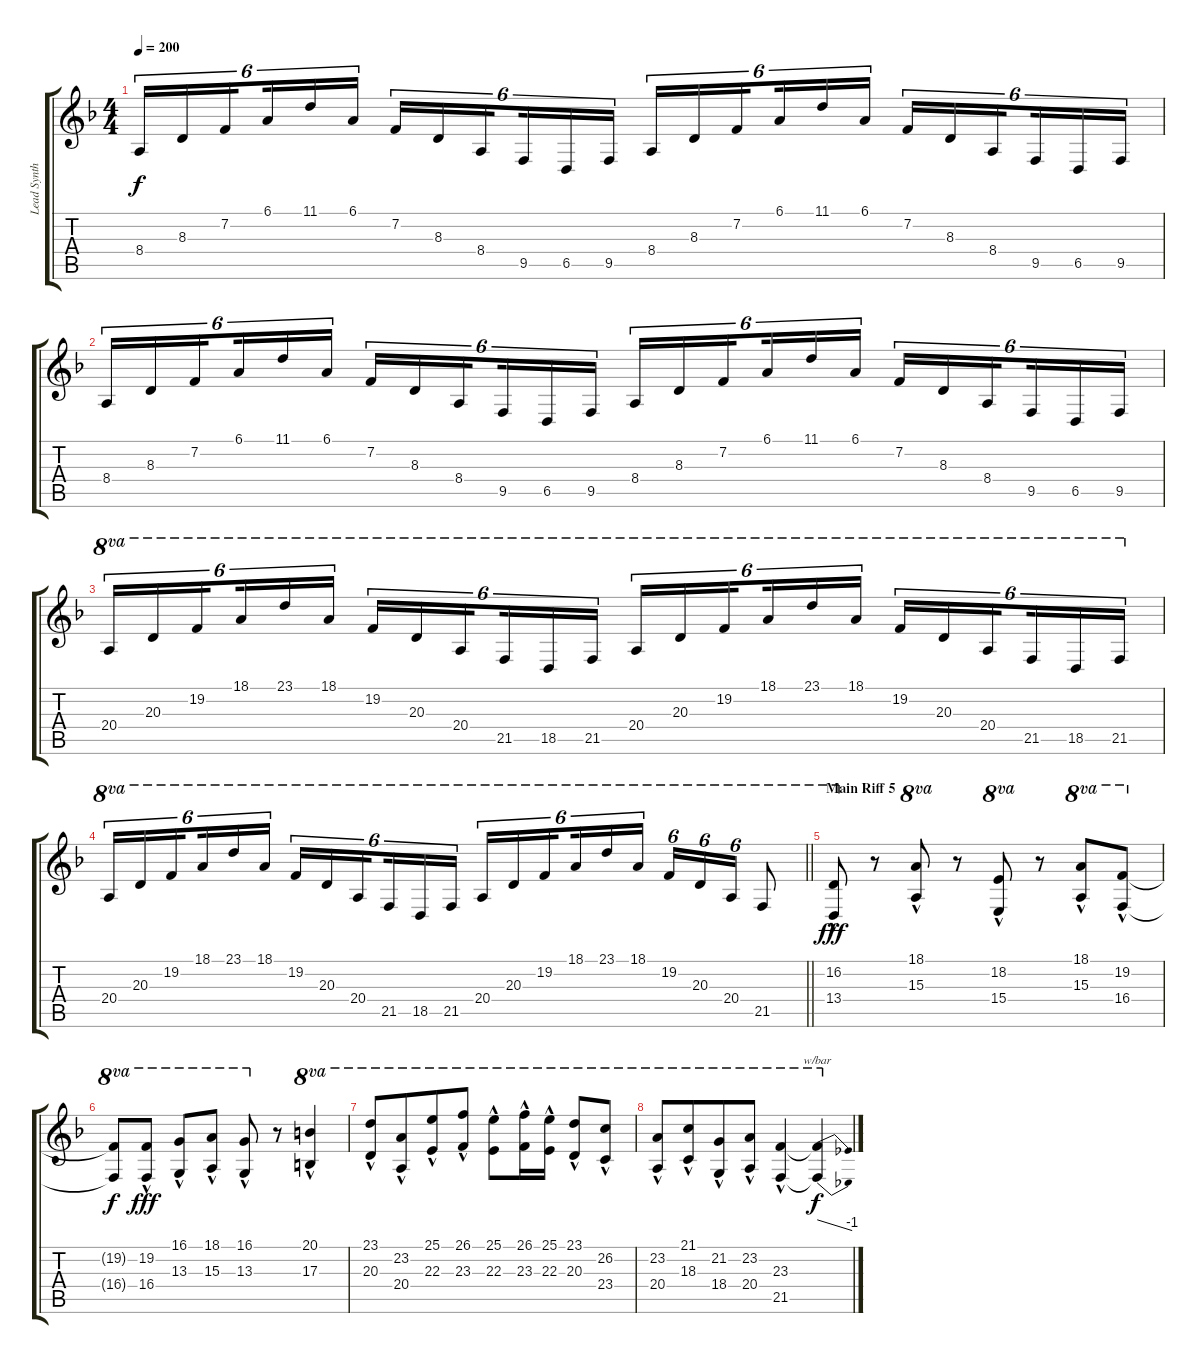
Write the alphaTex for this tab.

\track ("Lead Synth" "Lead Synth") {instrument lead1square}
\staff {score tabs}
\tuning (Eb4 Bb3 Gb3 Db3 Ab2 Eb2) {hide}
\ts (4 4)
\tempo 200
\clef g2
\ks dminor
8.4.16{tu (6 4) dy f} 8.3.16{tu (6 4)} 7.2.16{tu (6 4) beam splitsecondary} 6.1.16{tu (6 4)} 11.1.16{tu (6 4)} 6.1.16{tu (6 4)} 7.2.16{tu (6 4)} 8.3.16{tu (6 4)} 8.4.16{tu (6 4) beam splitsecondary} 9.5.16{tu (6 4)} 6.5.16{tu (6 4)} 9.5.16{tu (6 4)} 8.4.16{tu (6 4)} 8.3.16{tu (6 4)} 7.2.16{tu (6 4) beam splitsecondary} 6.1.16{tu (6 4)} 11.1.16{tu (6 4)} 6.1.16{tu (6 4)} 7.2.16{tu (6 4)} 8.3.16{tu (6 4)} 8.4.16{tu (6 4) beam splitsecondary} 9.5.16{tu (6 4)} 6.5.16{tu (6 4)} 9.5.16{tu (6 4)} |
8.4.16{tu (6 4)} 8.3.16{tu (6 4)} 7.2.16{tu (6 4) beam splitsecondary} 6.1.16{tu (6 4)} 11.1.16{tu (6 4)} 6.1.16{tu (6 4)} 7.2.16{tu (6 4)} 8.3.16{tu (6 4)} 8.4.16{tu (6 4) beam splitsecondary} 9.5.16{tu (6 4)} 6.5.16{tu (6 4)} 9.5.16{tu (6 4)} 8.4.16{tu (6 4)} 8.3.16{tu (6 4)} 7.2.16{tu (6 4) beam splitsecondary} 6.1.16{tu (6 4)} 11.1.16{tu (6 4)} 6.1.16{tu (6 4)} 7.2.16{tu (6 4)} 8.3.16{tu (6 4)} 8.4.16{tu (6 4) beam splitsecondary} 9.5.16{tu (6 4)} 6.5.16{tu (6 4)} 9.5.16{tu (6 4)} |
20.4.16{tu (6 4) ot 8va} 20.3.16{tu (6 4) ot 8va} 19.2.16{tu (6 4) ot 8va beam splitsecondary} 18.1.16{tu (6 4) ot 8va} 23.1.16{tu (6 4) ot 8va} 18.1.16{tu (6 4) ot 8va} 19.2.16{tu (6 4) ot 8va} 20.3.16{tu (6 4) ot 8va} 20.4.16{tu (6 4) ot 8va beam splitsecondary} 21.5.16{tu (6 4) ot 8va} 18.5.16{tu (6 4) ot 8va} 21.5.16{tu (6 4) ot 8va} 20.4.16{tu (6 4) ot 8va} 20.3.16{tu (6 4) ot 8va} 19.2.16{tu (6 4) ot 8va beam splitsecondary} 18.1.16{tu (6 4) ot 8va} 23.1.16{tu (6 4) ot 8va} 18.1.16{tu (6 4) ot 8va} 19.2.16{tu (6 4) ot 8va} 20.3.16{tu (6 4) ot 8va} 20.4.16{tu (6 4) ot 8va beam splitsecondary} 21.5.16{tu (6 4) ot 8va} 18.5.16{tu (6 4) ot 8va} 21.5.16{tu (6 4) ot 8va} |
\barLineRight lightlight
20.4.16{tu (6 4) ot 8va} 20.3.16{tu (6 4) ot 8va} 19.2.16{tu (6 4) ot 8va beam splitsecondary} 18.1.16{tu (6 4) ot 8va} 23.1.16{tu (6 4) ot 8va} 18.1.16{tu (6 4) ot 8va} 19.2.16{tu (6 4) ot 8va} 20.3.16{tu (6 4) ot 8va} 20.4.16{tu (6 4) ot 8va beam splitsecondary} 21.5.16{tu (6 4) ot 8va} 18.5.16{tu (6 4) ot 8va} 21.5.16{tu (6 4) ot 8va} 20.4.16{tu (6 4) ot 8va} 20.3.16{tu (6 4) ot 8va} 19.2.16{tu (6 4) ot 8va beam splitsecondary} 18.1.16{tu (6 4) ot 8va} 23.1.16{tu (6 4) ot 8va} 18.1.16{tu (6 4) ot 8va} 19.2.16{tu (6 4) ot 8va} 20.3.16{tu (6 4) ot 8va} 20.4.16{tu (6 4) ot 8va} 21.5.8{ot 8va} |
\section ("" "Main Riff 5")
(16.2{hac} 13.4{hac}).8{ot 8va dy fff volume 14 instrument lead2sawtooth} r.8 (18.1{hac} 15.3{hac}).8{ot 8va} r.8 (18.2{hac} 15.4{hac}).8{ot 8va} r.8 (18.1{hac} 15.3{hac}).8{ot 8va} (19.2{hac} 16.4{hac}).8{ot 8va} |
(19.2{t} 16.4{t}).8{ot 8va dy f} (19.2{hac} 16.4{hac}).8{ot 8va dy fff} (16.1{hac} 13.3{hac}).8{ot 8va} (18.1{hac} 15.3{hac}).8{ot 8va} (16.1{hac} 13.3{hac}).8{ot 8va} r.8 (20.1{hac} 17.3{hac}).4{ot 8va} |
(23.1 20.3{hac}).8{ot 8va} (23.2 20.4{hac}).8{ot 8va beam merge} (25.1 22.3{hac}).8{ot 8va} (26.1 23.3{hac}).8{ot 8va} (25.1 22.3{hac}).8{ot 8va} (26.1 23.3{hac}).16{ot 8va} (25.1 22.3{hac}).16{ot 8va} (23.1 20.3{hac}).8{ot 8va} (26.2 23.4{hac}).8{ot 8va} |
(23.2{hac} 20.4{hac}).8{ot 8va} (21.1{hac} 18.3{hac}).8{ot 8va beam merge} (21.2{hac} 18.4{hac}).8{ot 8va} (23.2{hac} 20.4{hac}).8{ot 8va} (23.3{hac} 21.5{hac}).4{ot 8va} (23.3{t} 21.5{t}).4{tbe (dive default 0 0 60 -4) ot 8va dy f}
